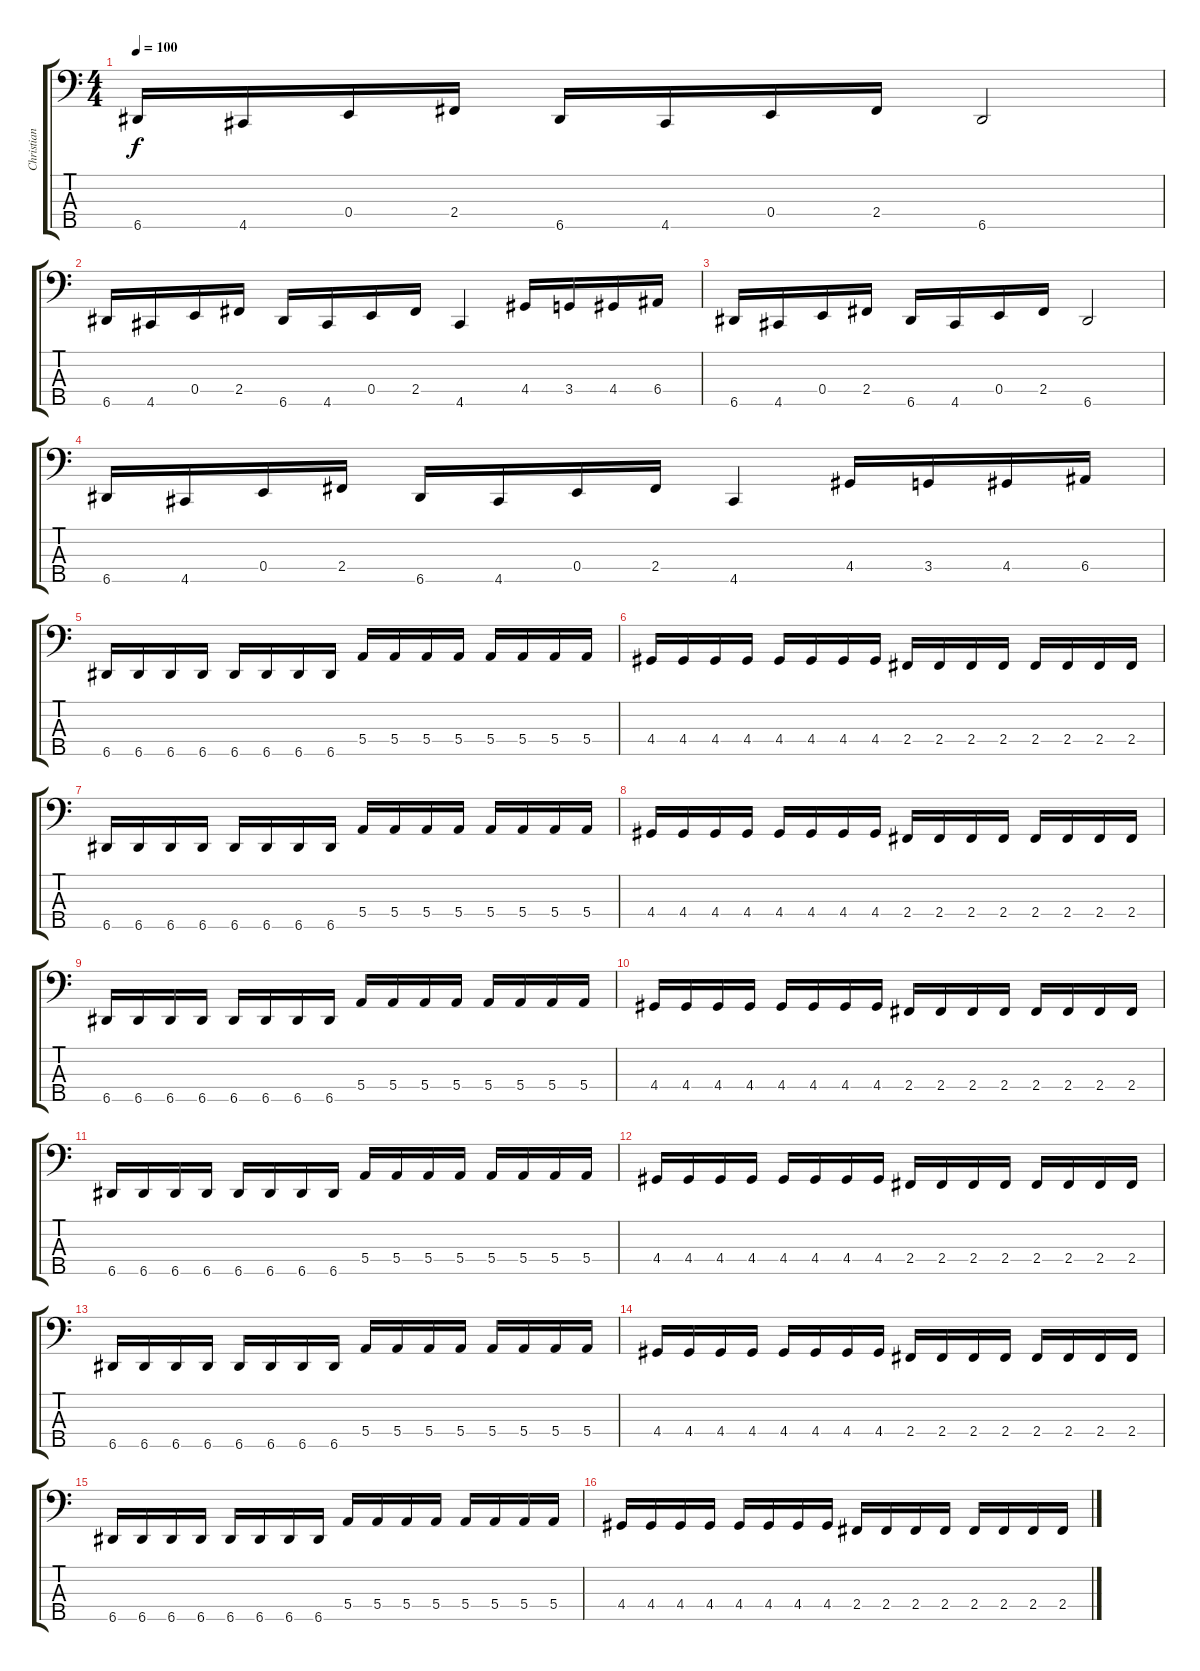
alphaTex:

\track ("Christian" "Christian") {instrument electricbasspick}
\staff {score tabs}
\tuning (G2 D2 A1 E1 A0) {hide}
\ts (4 4)
\tempo 100
\clef f4
\ks c
6.5.16{dy f} 4.5.16 0.4.16 2.4.16 6.5.16 4.5.16 0.4.16 2.4.16 6.5.2 |
6.5.16 4.5.16 0.4.16 2.4.16 6.5.16 4.5.16 0.4.16 2.4.16 4.5.4 4.4.16 3.4.16 4.4.16 6.4.16 |
6.5.16 4.5.16 0.4.16 2.4.16 6.5.16 4.5.16 0.4.16 2.4.16 6.5.2 |
6.5.16 4.5.16 0.4.16 2.4.16 6.5.16 4.5.16 0.4.16 2.4.16 4.5.4 4.4.16 3.4.16 4.4.16 6.4.16 |
6.5.16 6.5.16 6.5.16 6.5.16 6.5.16 6.5.16 6.5.16 6.5.16 5.4.16 5.4.16 5.4.16 5.4.16 5.4.16 5.4.16 5.4.16 5.4.16 |
4.4.16 4.4.16 4.4.16 4.4.16 4.4.16 4.4.16 4.4.16 4.4.16 2.4.16 2.4.16 2.4.16 2.4.16 2.4.16 2.4.16 2.4.16 2.4.16 |
6.5.16 6.5.16 6.5.16 6.5.16 6.5.16 6.5.16 6.5.16 6.5.16 5.4.16 5.4.16 5.4.16 5.4.16 5.4.16 5.4.16 5.4.16 5.4.16 |
4.4.16 4.4.16 4.4.16 4.4.16 4.4.16 4.4.16 4.4.16 4.4.16 2.4.16 2.4.16 2.4.16 2.4.16 2.4.16 2.4.16 2.4.16 2.4.16 |
6.5.16 6.5.16 6.5.16 6.5.16 6.5.16 6.5.16 6.5.16 6.5.16 5.4.16 5.4.16 5.4.16 5.4.16 5.4.16 5.4.16 5.4.16 5.4.16 |
4.4.16 4.4.16 4.4.16 4.4.16 4.4.16 4.4.16 4.4.16 4.4.16 2.4.16 2.4.16 2.4.16 2.4.16 2.4.16 2.4.16 2.4.16 2.4.16 |
6.5.16 6.5.16 6.5.16 6.5.16 6.5.16 6.5.16 6.5.16 6.5.16 5.4.16 5.4.16 5.4.16 5.4.16 5.4.16 5.4.16 5.4.16 5.4.16 |
4.4.16 4.4.16 4.4.16 4.4.16 4.4.16 4.4.16 4.4.16 4.4.16 2.4.16 2.4.16 2.4.16 2.4.16 2.4.16 2.4.16 2.4.16 2.4.16 |
6.5.16 6.5.16 6.5.16 6.5.16 6.5.16 6.5.16 6.5.16 6.5.16 5.4.16 5.4.16 5.4.16 5.4.16 5.4.16 5.4.16 5.4.16 5.4.16 |
4.4.16 4.4.16 4.4.16 4.4.16 4.4.16 4.4.16 4.4.16 4.4.16 2.4.16 2.4.16 2.4.16 2.4.16 2.4.16 2.4.16 2.4.16 2.4.16 |
6.5.16 6.5.16 6.5.16 6.5.16 6.5.16 6.5.16 6.5.16 6.5.16 5.4.16 5.4.16 5.4.16 5.4.16 5.4.16 5.4.16 5.4.16 5.4.16 |
4.4.16 4.4.16 4.4.16 4.4.16 4.4.16 4.4.16 4.4.16 4.4.16 2.4.16 2.4.16 2.4.16 2.4.16 2.4.16 2.4.16 2.4.16 2.4.16
